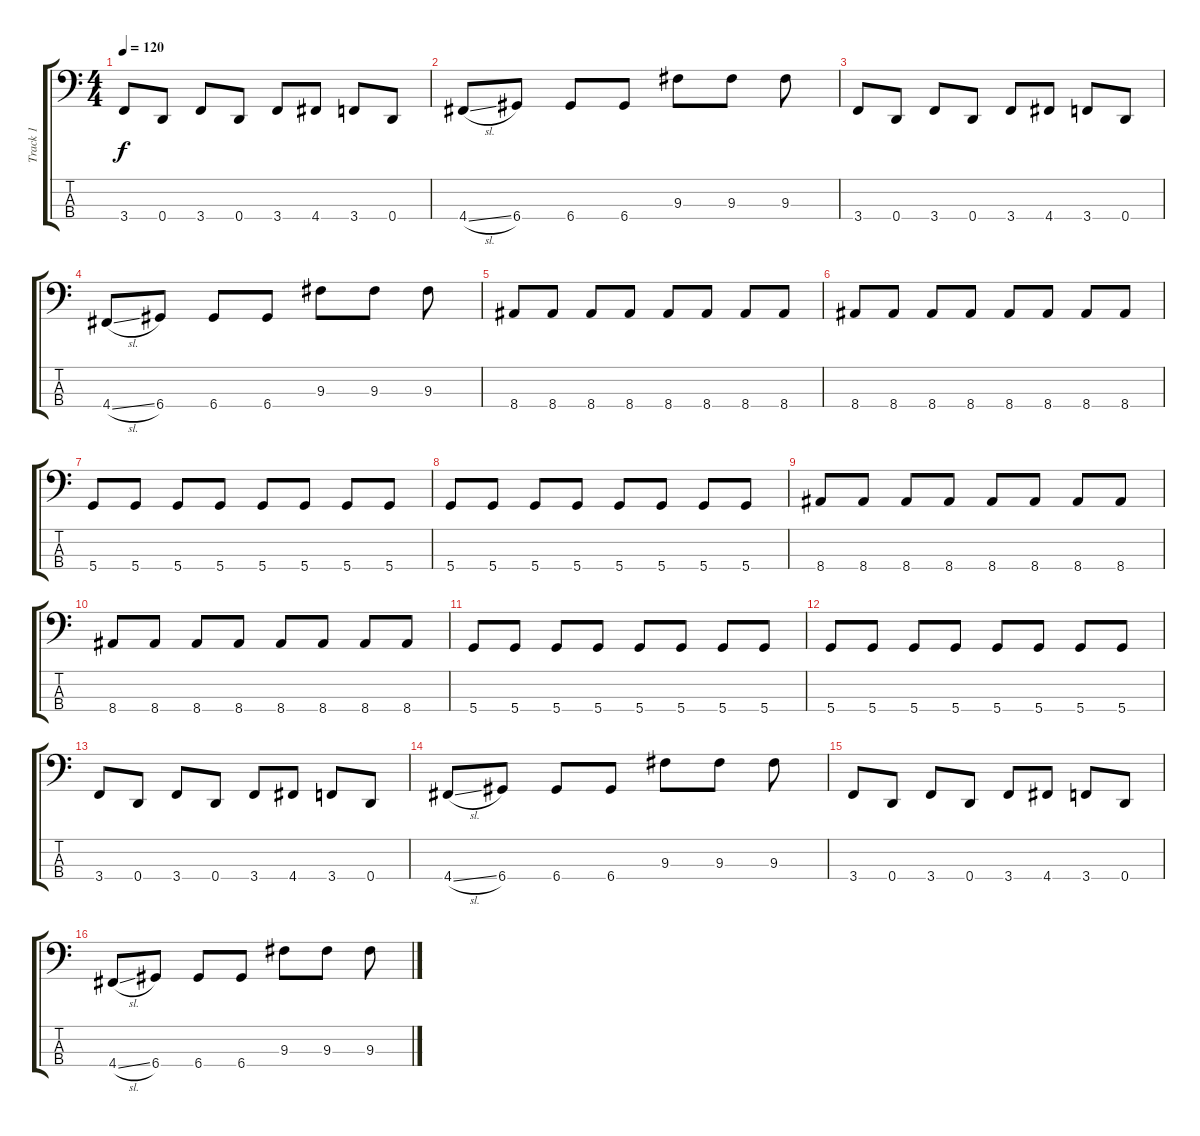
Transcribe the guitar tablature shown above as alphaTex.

\track ("Track 1" "Track 1") {instrument distortionguitar}
\staff {score tabs}
\tuning (G2 D2 A1 D1) {hide}
\ts (4 4)
\tempo 120
\clef f4
\ks c
3.4.8{dy f} 0.4.8 3.4.8 0.4.8 3.4.8 4.4.8 3.4.8 0.4.8 |
4.4{sl}.8 6.4.8 6.4.8 6.4.8 9.3.8 9.3.8 9.3.8 |
3.4.8 0.4.8 3.4.8 0.4.8 3.4.8 4.4.8 3.4.8 0.4.8 |
4.4{sl}.8 6.4.8 6.4.8 6.4.8 9.3.8 9.3.8 9.3.8 |
8.4.8 8.4.8 8.4.8 8.4.8 8.4.8 8.4.8 8.4.8 8.4.8 |
8.4.8 8.4.8 8.4.8 8.4.8 8.4.8 8.4.8 8.4.8 8.4.8 |
5.4.8 5.4.8 5.4.8 5.4.8 5.4.8 5.4.8 5.4.8 5.4.8 |
5.4.8 5.4.8 5.4.8 5.4.8 5.4.8 5.4.8 5.4.8 5.4.8 |
8.4.8 8.4.8 8.4.8 8.4.8 8.4.8 8.4.8 8.4.8 8.4.8 |
8.4.8 8.4.8 8.4.8 8.4.8 8.4.8 8.4.8 8.4.8 8.4.8 |
5.4.8 5.4.8 5.4.8 5.4.8 5.4.8 5.4.8 5.4.8 5.4.8 |
5.4.8 5.4.8 5.4.8 5.4.8 5.4.8 5.4.8 5.4.8 5.4.8 |
3.4.8 0.4.8 3.4.8 0.4.8 3.4.8 4.4.8 3.4.8 0.4.8 |
4.4{sl}.8 6.4.8 6.4.8 6.4.8 9.3.8 9.3.8 9.3.8 |
3.4.8 0.4.8 3.4.8 0.4.8 3.4.8 4.4.8 3.4.8 0.4.8 |
4.4{sl}.8 6.4.8 6.4.8 6.4.8 9.3.8 9.3.8 9.3.8
